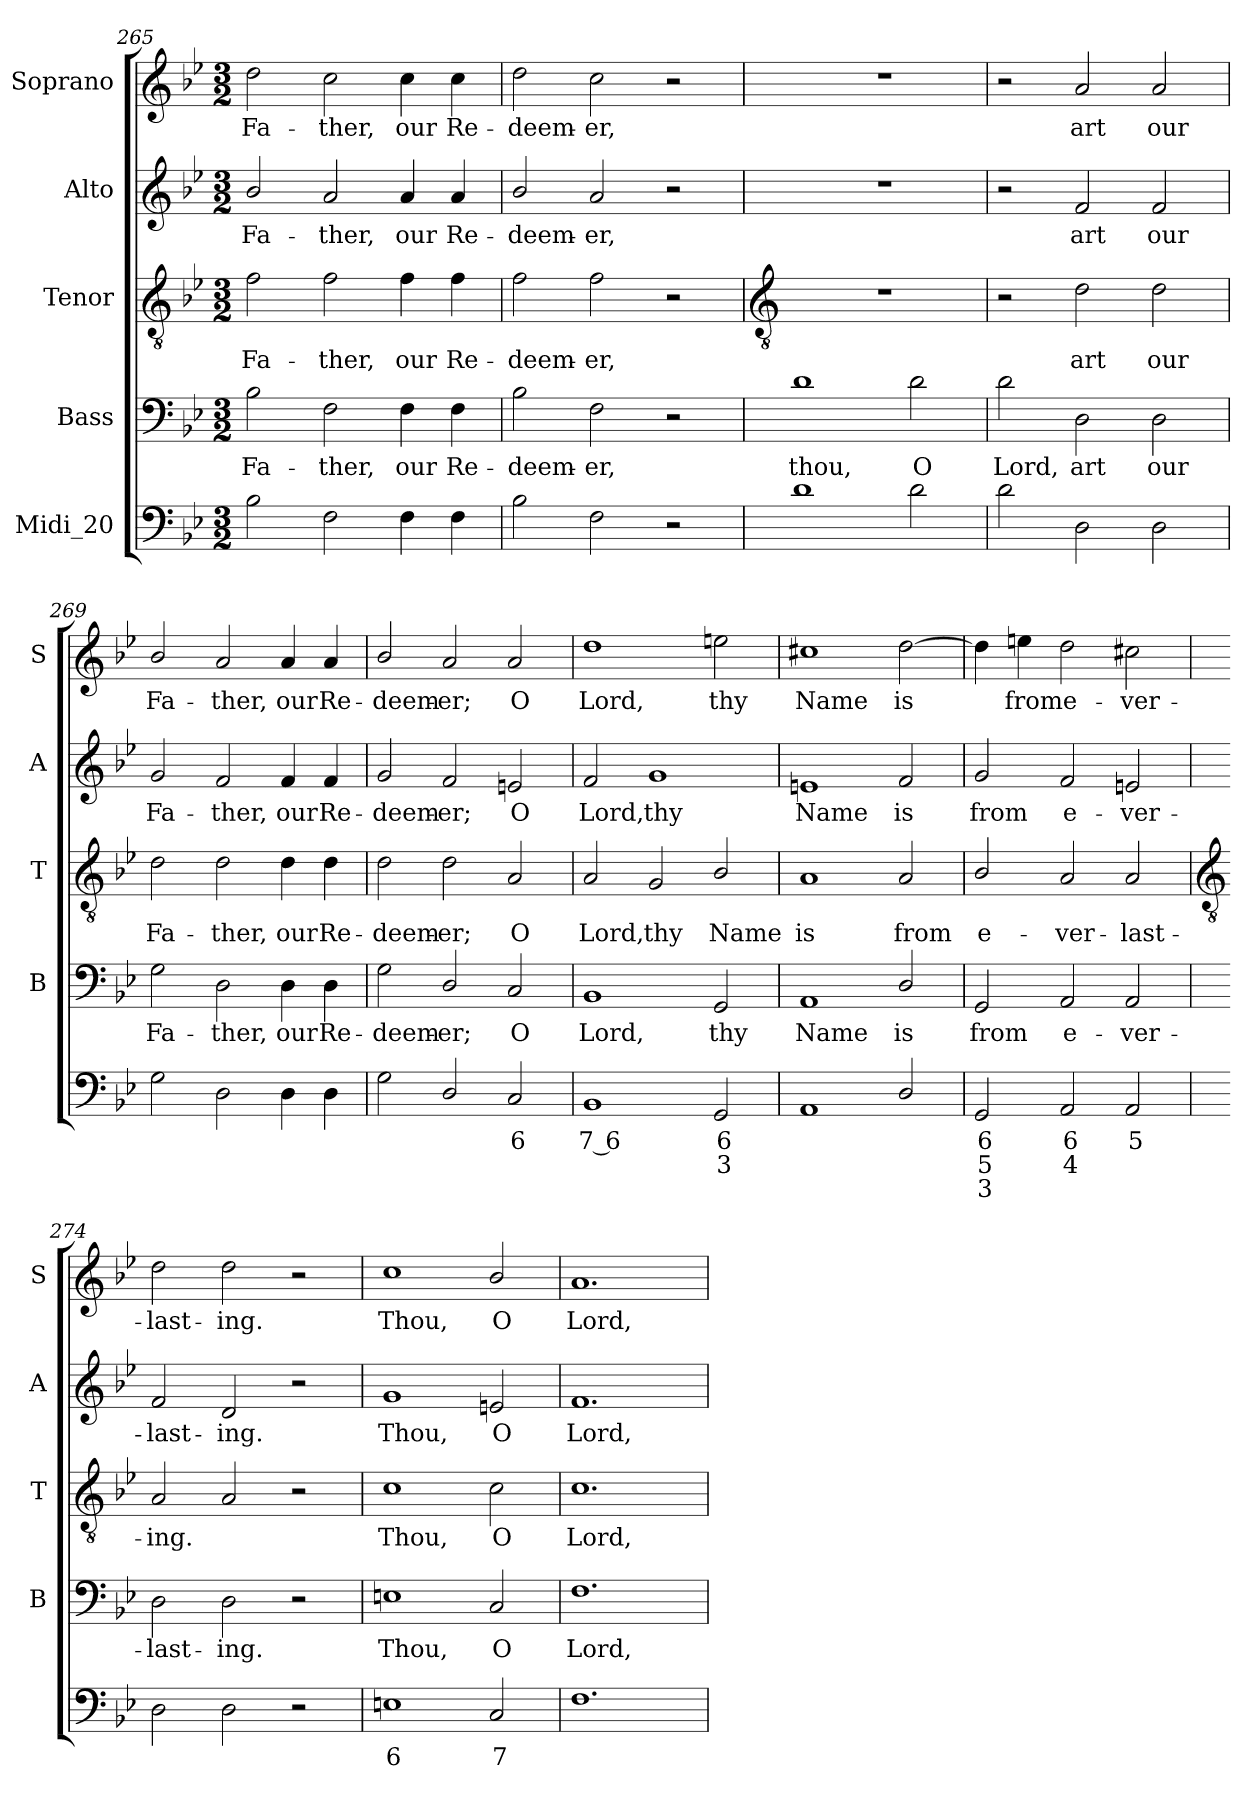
**kern	**text	**text	**text	**kern	**text	**kern	**text	**kern	**text	**kern	**text
*part5	*part5	*part5	*part5	*part4	*part4	*part3	*part3	*part2	*part2	*part1	*part1
*staff5	*staff5	*staff5	*staff5	*staff4	*staff4	*staff3	*staff3	*staff2	*staff2	*staff1	*staff1
*I"Midi_20	*	*	*	*I"Bass	*	*I"Tenor	*	*I"Alto	*	*I"Soprano	*
*	*	*	*	*I'B	*	*I'T	*	*I'A	*	*I'S	*
*clefF4	*	*	*	*clefF4	*	*clefGv2	*	*clefG2	*	*clefG2	*
*k[b-e-]	*	*	*	*k[b-e-]	*	*k[b-e-]	*	*k[b-e-]	*	*k[b-e-]	*
*B-:	*	*	*	*B-:	*	*B-:	*	*B-:	*	*B-:	*
*M3/2	*	*	*	*M3/2	*	*M3/2	*	*M3/2	*	*M3/2	*
=265	=265	=265	=265	=265	=265	=265	=265	=265	=265	=265	=265
!	!	!	!	!	!LO:LY:b	!	!LO:LY:b	!	!LO:LY:b	!	!LO:LY:b
2B-	.	.	.	2B-	Fa-	2f	Fa-	2b-/	Fa-	2dd	Fa-
!	!	!	!	!	!LO:LY:b	!	!LO:LY:b	!	!LO:LY:b	!	!LO:LY:b
2F	.	.	.	2F	-ther,	2f	-ther,	2a	-ther,	2cc	-ther,
!	!	!	!	!	!LO:LY:b	!	!LO:LY:b	!	!LO:LY:b	!	!LO:LY:b
4F	.	.	.	4F	our	4f	our	4a	our	4cc	our
!	!	!	!	!	!LO:LY:b	!	!LO:LY:b	!	!LO:LY:b	!	!LO:LY:b
4F	.	.	.	4F	Re-	4f	Re-	4a	Re-	4cc	Re-
=266	=266	=266	=266	=266	=266	=266	=266	=266	=266	=266	=266
!	!	!	!	!	!LO:LY:b	!	!LO:LY:b	!	!LO:LY:b	!	!LO:LY:b
2B-	.	.	.	2B-	-deem-	2f	-deem-	2b-/	-deem-	2dd	-deem-
!	!	!	!	!	!LO:LY:b	!	!LO:LY:b	!	!LO:LY:b	!	!LO:LY:b
2F	.	.	.	2F	-er,	2f	-er,	2a	-er,	2cc	-er,
2r	.	.	.	2r	.	2r	.	2r	.	2r	.
!!LO:LB:g=z
=267	=267	=267	=267	=267	=267	=267	=267	=267	=267	=267	=267
*	*	*	*	*	*	*clefGv2	*	*	*	*	*
!	!	!	!	!	!LO:LY:b	!LO:N:vis=1	!	!LO:N:vis=1	!	!LO:N:vis=1	!
1d	.	.	.	1d	thou,	1.r	.	1.r	.	1.r	.
!	!	!	!	!	!LO:LY:b	!	!	!	!	!	!
2d	.	.	.	2d	O	.	.	.	.	.	.
=268	=268	=268	=268	=268	=268	=268	=268	=268	=268	=268	=268
!	!	!	!	!	!LO:LY:b	!	!	!	!	!	!
2d	.	.	.	2d	Lord,	2r	.	2r	.	2r	.
!	!	!	!	!	!LO:LY:b	!	!LO:LY:b	!	!LO:LY:b	!	!LO:LY:b
2D	.	.	.	2D	art	2d	art	2f	art	2a	art
!	!	!	!	!	!LO:LY:b	!	!LO:LY:b	!	!LO:LY:b	!	!LO:LY:b
2D	.	.	.	2D	our	2d	our	2f	our	2a	our
=269	=269	=269	=269	=269	=269	=269	=269	=269	=269	=269	=269
!	!	!	!	!	!LO:LY:b	!	!LO:LY:b	!	!LO:LY:b	!	!LO:LY:b
2G	.	.	.	2G	Fa-	2d	Fa-	2g	Fa-	2b-/	Fa-
!	!	!	!	!	!LO:LY:b	!	!LO:LY:b	!	!LO:LY:b	!	!LO:LY:b
2D	.	.	.	2D	-ther,	2d	-ther,	2f	-ther,	2a	-ther,
!	!	!	!	!	!LO:LY:b	!	!LO:LY:b	!	!LO:LY:b	!	!LO:LY:b
4D	.	.	.	4D	our	4d	our	4f	our	4a	our
!	!	!	!	!	!LO:LY:b	!	!LO:LY:b	!	!LO:LY:b	!	!LO:LY:b
4D	.	.	.	4D	Re-	4d	Re-	4f	Re-	4a	Re-
=270	=270	=270	=270	=270	=270	=270	=270	=270	=270	=270	=270
!	!	!	!	!	!LO:LY:b	!	!LO:LY:b	!	!LO:LY:b	!	!LO:LY:b
2G	.	.	.	2G	-deem-	2d	-deem-	2g	-deem-	2b-/	-deem-
!	!	!	!	!	!LO:LY:b	!	!LO:LY:b	!	!LO:LY:b	!	!LO:LY:b
2D/	.	.	.	2D/	-er;	2d	-er;	2f	-er;	2a	-er;
!	!LO:LY:b	!	!	!	!LO:LY:b	!	!LO:LY:b	!	!LO:LY:b	!	!LO:LY:b
2C	6	.	.	2C	O	2A	O	2en	O	2a	O
=271	=271	=271	=271	=271	=271	=271	=271	=271	=271	=271	=271
!	!LO:LY:b	!	!	!	!LO:LY:b	!	!LO:LY:b	!	!LO:LY:b	!	!LO:LY:b
1BB-	7 6	.	.	1BB-	Lord,	2A	Lord,	2f	Lord,	1dd	Lord,
!	!	!	!	!	!	!	!LO:LY:b	!	!LO:LY:b	!	!
.	.	.	.	.	.	2G	thy	1g	thy	.	.
!	!LO:LY:b	!LO:LY:b	!	!	!LO:LY:b	!	!LO:LY:b	!	!	!	!LO:LY:b
2GG	6	3	.	2GG	thy	2B-/	Name	.	.	2een	thy
=272	=272	=272	=272	=272	=272	=272	=272	=272	=272	=272	=272
!	!	!	!	!	!LO:LY:b	!	!LO:LY:b	!	!LO:LY:b	!	!LO:LY:b
1AA	.	.	.	1AA	Name	1A	is	1en	Name	1cc#X	Name
!	!	!	!	!	!LO:LY:b	!	!LO:LY:b	!	!LO:LY:b	!	!LO:LY:b
2D/	.	.	.	2D/	is	2A	from	2f	is	[2dd	is
=273	=273	=273	=273	=273	=273	=273	=273	=273	=273	=273	=273
!	!LO:LY:b	!LO:LY:b	!LO:LY:b	!	!LO:LY:b	!	!LO:LY:b	!	!LO:LY:b	!	!
2GG	6	5	3	2GG	from	2B-/	e-	2g	from	4dd]	.
!	!	!	!	!	!	!	!	!	!	!	!LO:LY:b
.	.	.	.	.	.	.	.	.	.	4een	from
!	!LO:LY:b	!LO:LY:b	!	!	!LO:LY:b	!	!LO:LY:b	!	!LO:LY:b	!	!LO:LY:b
2AA	6	4	.	2AA	e-	2A	-ver-	2f	e-	2dd	e-
!	!LO:LY:b	!	!	!	!LO:LY:b	!	!LO:LY:b	!	!LO:LY:b	!	!LO:LY:b
2AA	5	.	.	2AA	-ver-	2A	-last-	2en	-ver-	2cc#X	-ver-
!!LO:LB:g=z
=274	=274	=274	=274	=274	=274	=274	=274	=274	=274	=274	=274
*	*	*	*	*	*	*clefGv2	*	*	*	*	*
!	!	!	!	!	!LO:LY:b	!	!LO:LY:b	!	!LO:LY:b	!	!LO:LY:b
2D	.	.	.	2D	-last-	2A	-ing.	2f	-last-	2dd	-last-
!	!	!	!	!	!LO:LY:b	!	!	!	!LO:LY:b	!	!LO:LY:b
2D	.	.	.	2D	-ing.	2A	.	2d	-ing.	2dd	-ing.
2r	.	.	.	2r	.	2r	.	2r	.	2r	.
=275	=275	=275	=275	=275	=275	=275	=275	=275	=275	=275	=275
!	!LO:LY:b	!	!	!	!LO:LY:b	!	!LO:LY:b	!	!LO:LY:b	!	!LO:LY:b
1En	6	.	.	1En	Thou,	1c	Thou,	1g	Thou,	1cc	Thou,
!	!LO:LY:b	!	!	!	!LO:LY:b	!	!LO:LY:b	!	!LO:LY:b	!	!LO:LY:b
2C	7	.	.	2C	O	2c	O	2en	O	2b-/	O
=276	=276	=276	=276	=276	=276	=276	=276	=276	=276	=276	=276
!	!	!	!	!	!LO:LY:b	!	!LO:LY:b	!	!LO:LY:b	!	!LO:LY:b
1.F	.	.	.	1.F	Lord,	1.c	Lord,	1.f	Lord,	1.a	Lord,
=	=	=	=	=	=	=	=	=	=	=	=
*-	*-	*-	*-	*-	*-	*-	*-	*-	*-	*-	*-
